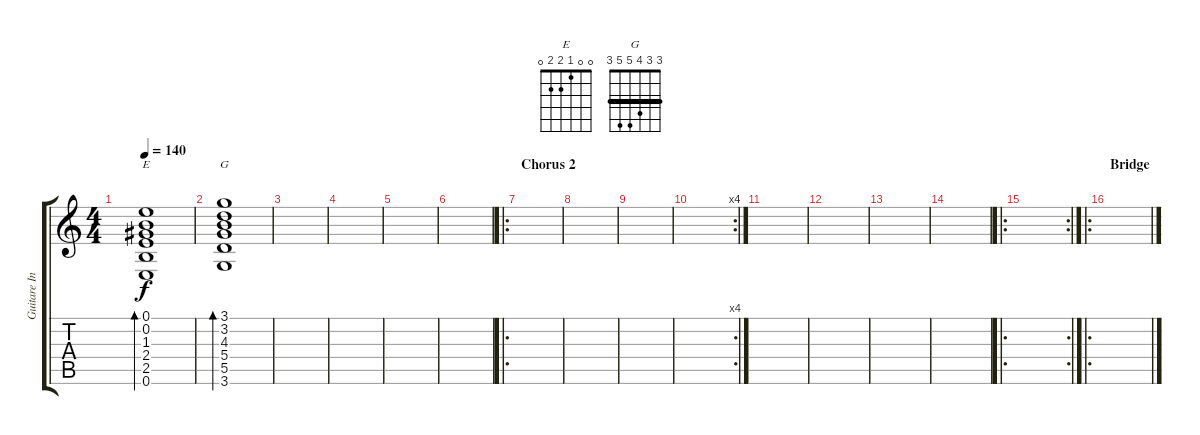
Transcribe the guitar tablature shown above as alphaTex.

\track ("Guitare Intro/Bridges" "Guitare In") {instrument electricguitarjazz}
\staff {score tabs}
\tuning (E4 B3 G3 D3 A2 E2) {hide}
\chord ("E" 0 0 1 2 2 0)
\chord ("G" 3 3 4 5 5 3) {barre 3}
\ts (4 4)
\tempo 140
\clef g2
\ks c
(0.1 0.2 1.3 2.4 2.5 0.6).1{bd 480 ch "E" dy f} |
(3.1 3.2 4.3 5.4 5.5 3.6).1{bd 480 ch "G"} |
|
|
|
|
\ro
\section ("" "Chorus 2")
|
|
|
\rc 4
|
|
|
|
|
\ro
\rc 2
|
\ro
\section ("" "Bridge")
